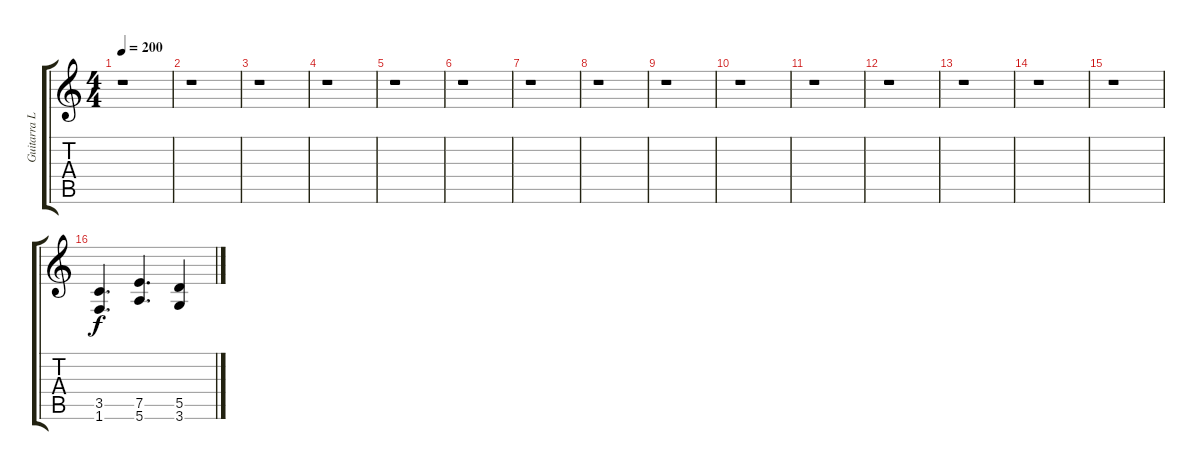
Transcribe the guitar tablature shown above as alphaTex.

\track ("Guitarra Líder" "Guitarra L") {instrument distortionguitar}
\staff {score tabs}
\tuning (E4 B3 G3 D3 A2 E2) {hide}
\ts (4 4)
\tempo 200
\clef g2
\ks c
r.1{dy f} |
r.1 |
r.1 |
r.1 |
r.1 |
r.1 |
r.1 |
r.1 |
r.1 |
r.1 |
r.1 |
r.1 |
r.1 |
r.1 |
r.1 |
(3.5 1.6).4{d} (7.5 5.6).4{d} (5.5 3.6).4
